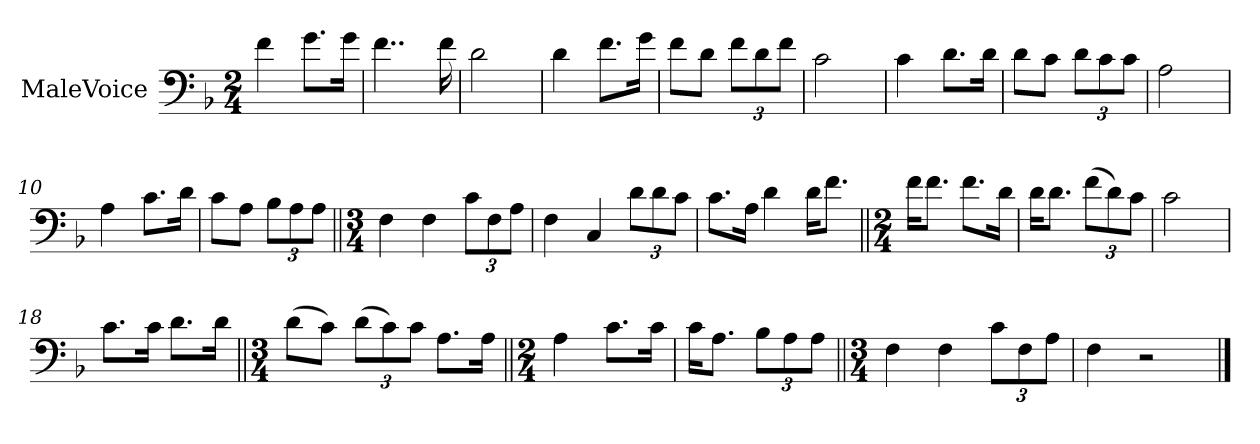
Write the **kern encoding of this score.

**kern
*part1
*staff1
*I"MaleVoice
*clefF4
*k[b-]
*M2/4
*MM66
=
4f
8.g\L
16g\Jk
=2
4..f
16f
=3
2d
=4
4d
8.f\L
16g\Jk
=5
8f\L
8d\J
12f\L
12d\
12f\J
=6
2c
=7
4c
8.d\L
16d\Jk
=8
8d\L
8c\J
12d\L
12c\
12c\J
=9
2A
=10
4A
8.c\L
16d\Jk
=11
8c\L
8A\J
12B-\L
12A\
12A\J
=12||
*M3/4
4F
4F
12c\L
12F\
12A\J
=13
4F
4C
12d\L
12d\
12c\J
=14
8.c\L
16A\Jk
4d
16d\KL
8.f\J
=15||
*M2/4
16f\KL
8.f\J
8.f\L
16d\Jk
=16
16d\KL
8.d\J
(12f\L
12d\)
12c\J
=17
2c
=18
8.c\L
16c\Jk
8.d\L
16d\Jk
=19||
*M3/4
(8d\L
8c\J)
(12d\L
12c\)
12c\J
8.A\L
16A\Jk
=20||
*M2/4
4A
8.c\L
16c\Jk
=21
16c\KL
8.A\J
12B-\L
12A\
12A\J
=22||
*M3/4
4F
4F
12c\L
12F\
12A\J
=23
4F
2r
==
*-
